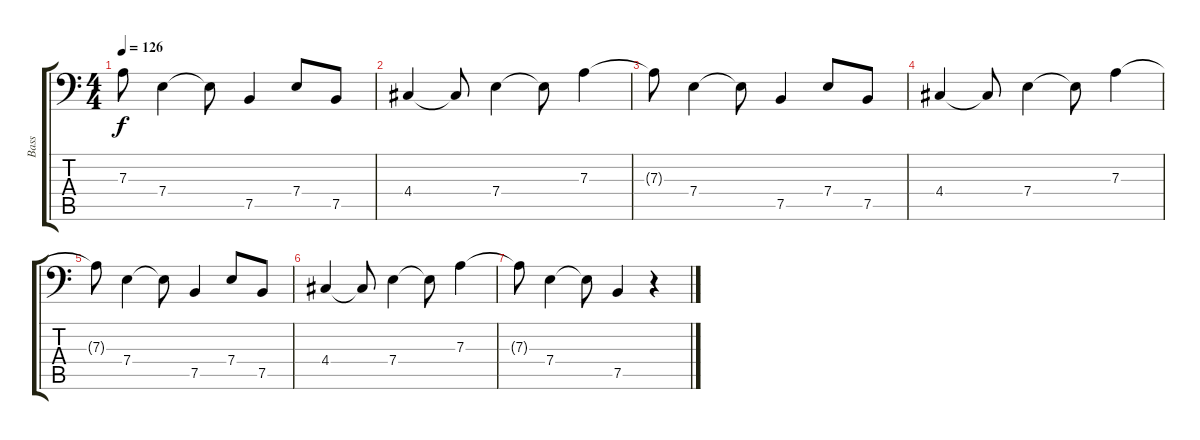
\track ("Bass" "Bass") {instrument electricbassfinger}
\staff {score tabs}
\tuning (C3 G2 D2 A1 E1 B0) {hide}
\ts (4 4)
\tempo 126
\clef f4
\ks c
7.3{t}.8{dy f} 7.4.4 7.4{t}.8 7.5.4 7.4.8 7.5.8 |
4.4.4 4.4{t}.8 7.4.4 7.4{t}.8 7.3.4 |
7.3{t}.8 7.4.4 7.4{t}.8 7.5.4 7.4.8 7.5.8 |
4.4.4 4.4{t}.8 7.4.4 7.4{t}.8 7.3.4 |
7.3{t}.8 7.4.4 7.4{t}.8 7.5.4 7.4.8 7.5.8 |
4.4.4 4.4{t}.8 7.4.4 7.4{t}.8 7.3.4 |
7.3{t}.8 7.4.4 7.4{t}.8 7.5.4 r.4
